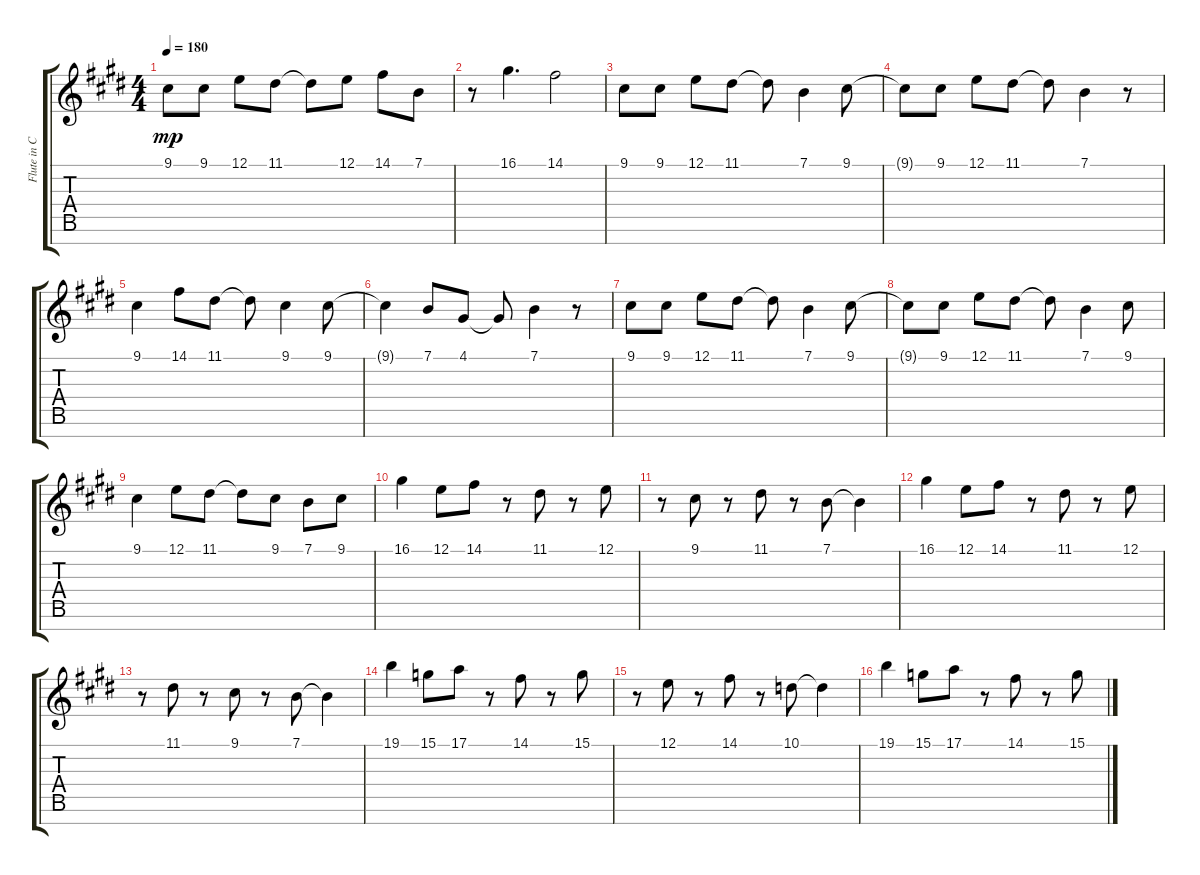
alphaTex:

\track ("Flute in C" "Flute in C") {instrument flute}
\staff {score tabs}
\tuning (E4 B3 G3 D3 A2 E2 B1) {hide}
\ts (4 4)
\tempo 180
\clef g2
\ks e
9.1.8{dy mp} 9.1.8 12.1.8 11.1.8 11.1{t}.8 12.1.8 14.1.8 7.1.8 |
r.8 16.1.4{d} 14.1.2 |
9.1.8 9.1.8 12.1.8 11.1.8 11.1{t}.8 7.1.4 9.1.8 |
9.1{t}.8 9.1.8 12.1.8 11.1.8 11.1{t}.8 7.1.4 r.8 |
9.1.4 14.1.8 11.1.8 11.1{t}.8 9.1.4 9.1.8 |
9.1{t}.4 7.1.8 4.1.8 4.1{t}.8 7.1.4 r.8 |
9.1.8 9.1.8 12.1.8 11.1.8 11.1{t}.8 7.1.4 9.1.8 |
9.1{t}.8 9.1.8 12.1.8 11.1.8 11.1{t}.8 7.1.4 9.1.8 |
9.1.4 12.1.8 11.1.8 11.1{t}.8 9.1.8 7.1.8 9.1.8 |
16.1.4 12.1.8 14.1.8 r.8 11.1.8 r.8 12.1.8 |
r.8 9.1.8 r.8 11.1.8 r.8 7.1.8 7.1{t}.4 |
16.1.4 12.1.8 14.1.8 r.8 11.1.8 r.8 12.1.8 |
r.8 11.1.8 r.8 9.1.8 r.8 7.1.8 7.1{t}.4 |
19.1.4 15.1.8 17.1.8 r.8 14.1.8 r.8 15.1.8 |
r.8 12.1.8 r.8 14.1.8 r.8 10.1.8 10.1{t}.4 |
19.1.4 15.1.8 17.1.8 r.8 14.1.8 r.8 15.1.8
